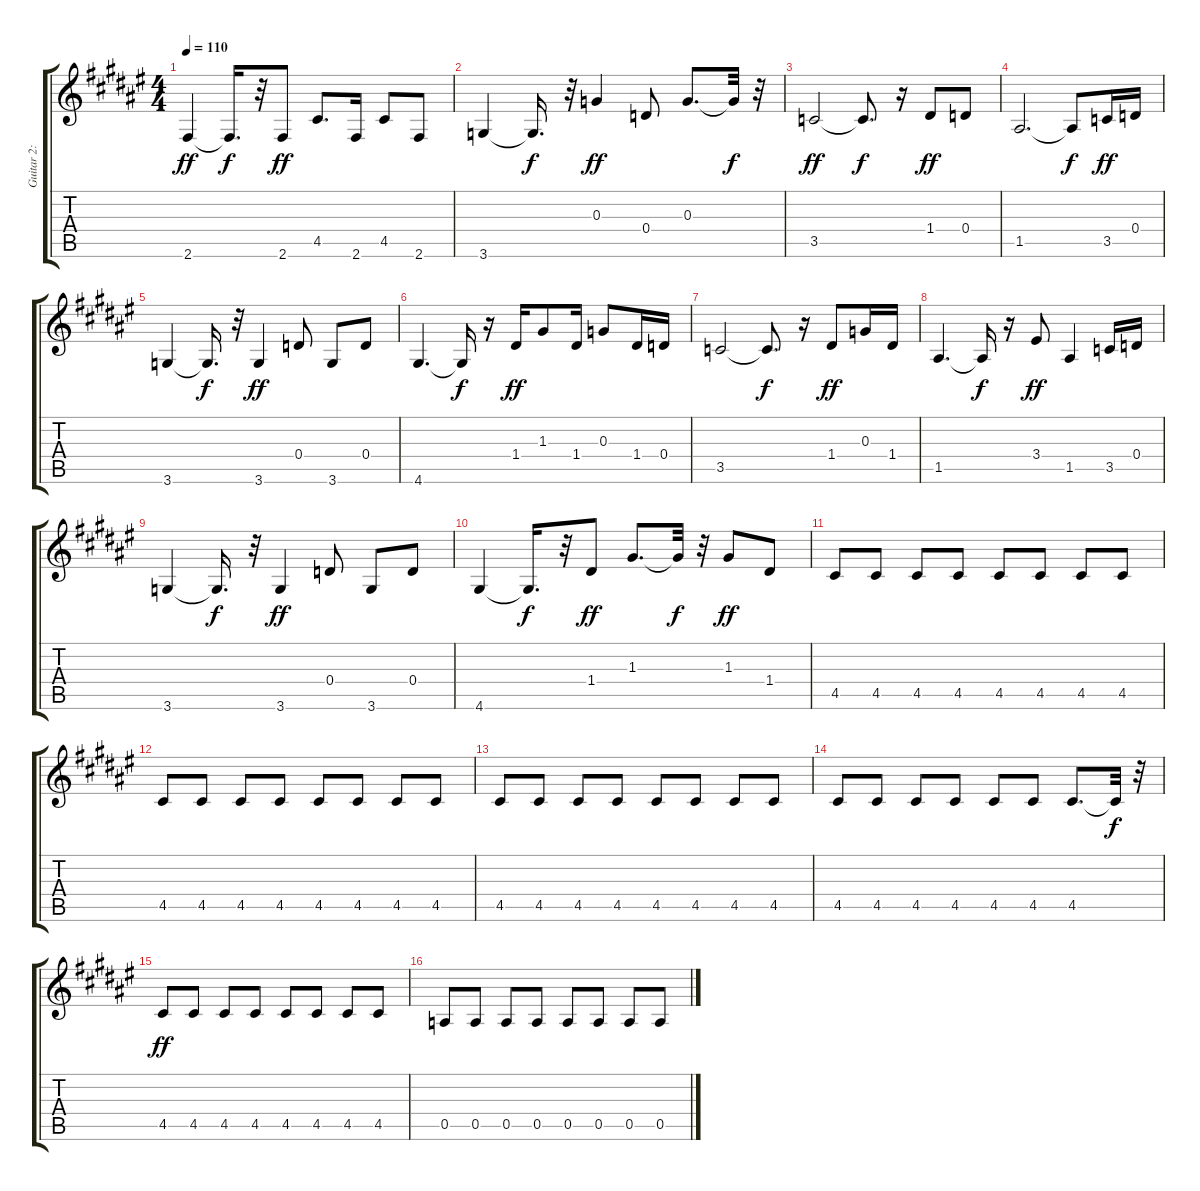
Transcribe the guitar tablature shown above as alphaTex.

\track ("Guitar 2: Tim Pierce" "Guitar 2: ") {instrument distortionguitar}
\staff {score tabs}
\tuning (E4 B3 G3 D3 A2 E2) {hide}
\ts (4 4)
\tempo 110
\clef g2
\ks f#
2.6.4{dy ff} 2.6{t}.16{d dy f} r.32 2.6.8{dy ff} 4.5.8{d} 2.6.16 4.5.8 2.6.8 |
3.6.4 3.6{t}.16{d dy f} r.32 0.3.4{dy ff} 0.4.8 0.3.8{d} 0.3{t}.32{dy f} r.32 |
3.5.2{dy ff} 3.5{t}.8{d dy f} r.16 1.4.8{dy ff} 0.4.8 |
1.5.2{d} 1.5{t}.8{dy f} 3.5.16{dy ff} 0.4.16 |
3.6.4 3.6{t}.16{d dy f} r.32 3.6.4{dy ff} 0.4.8 3.6.8 0.4.8 |
4.6.4{d} 4.6{t}.16{dy f} r.16 1.4.16{dy ff} 1.3.8 1.4.16 0.3.8 1.4.16 0.4.16 |
3.5.2 3.5{t}.8{d dy f} r.16 1.4.8{dy ff} 0.3.16 1.4.16 |
1.5.4{d} 1.5{t}.16{dy f} r.16 3.4.8{dy ff} 1.5.4 3.5.16 0.4.16 |
3.6.4 3.6{t}.16{d dy f} r.32 3.6.4{dy ff} 0.4.8 3.6.8 0.4.8 |
4.6.4 4.6{t}.16{d dy f} r.32 1.4.8{dy ff} 1.3.8{d} 1.3{t}.32{dy f} r.32 1.3.8{dy ff} 1.4.8 |
4.5.8 4.5.8 4.5.8 4.5.8 4.5.8 4.5.8 4.5.8 4.5.8 |
4.5.8 4.5.8 4.5.8 4.5.8 4.5.8 4.5.8 4.5.8 4.5.8 |
4.5.8 4.5.8 4.5.8 4.5.8 4.5.8 4.5.8 4.5.8 4.5.8 |
4.5.8 4.5.8 4.5.8 4.5.8 4.5.8 4.5.8 4.5.8{d} 4.5{t}.32{dy f} r.32 |
4.5.8{dy ff} 4.5.8 4.5.8 4.5.8 4.5.8 4.5.8 4.5.8 4.5.8 |
0.5.8 0.5.8 0.5.8 0.5.8 0.5.8 0.5.8 0.5.8 0.5.8
